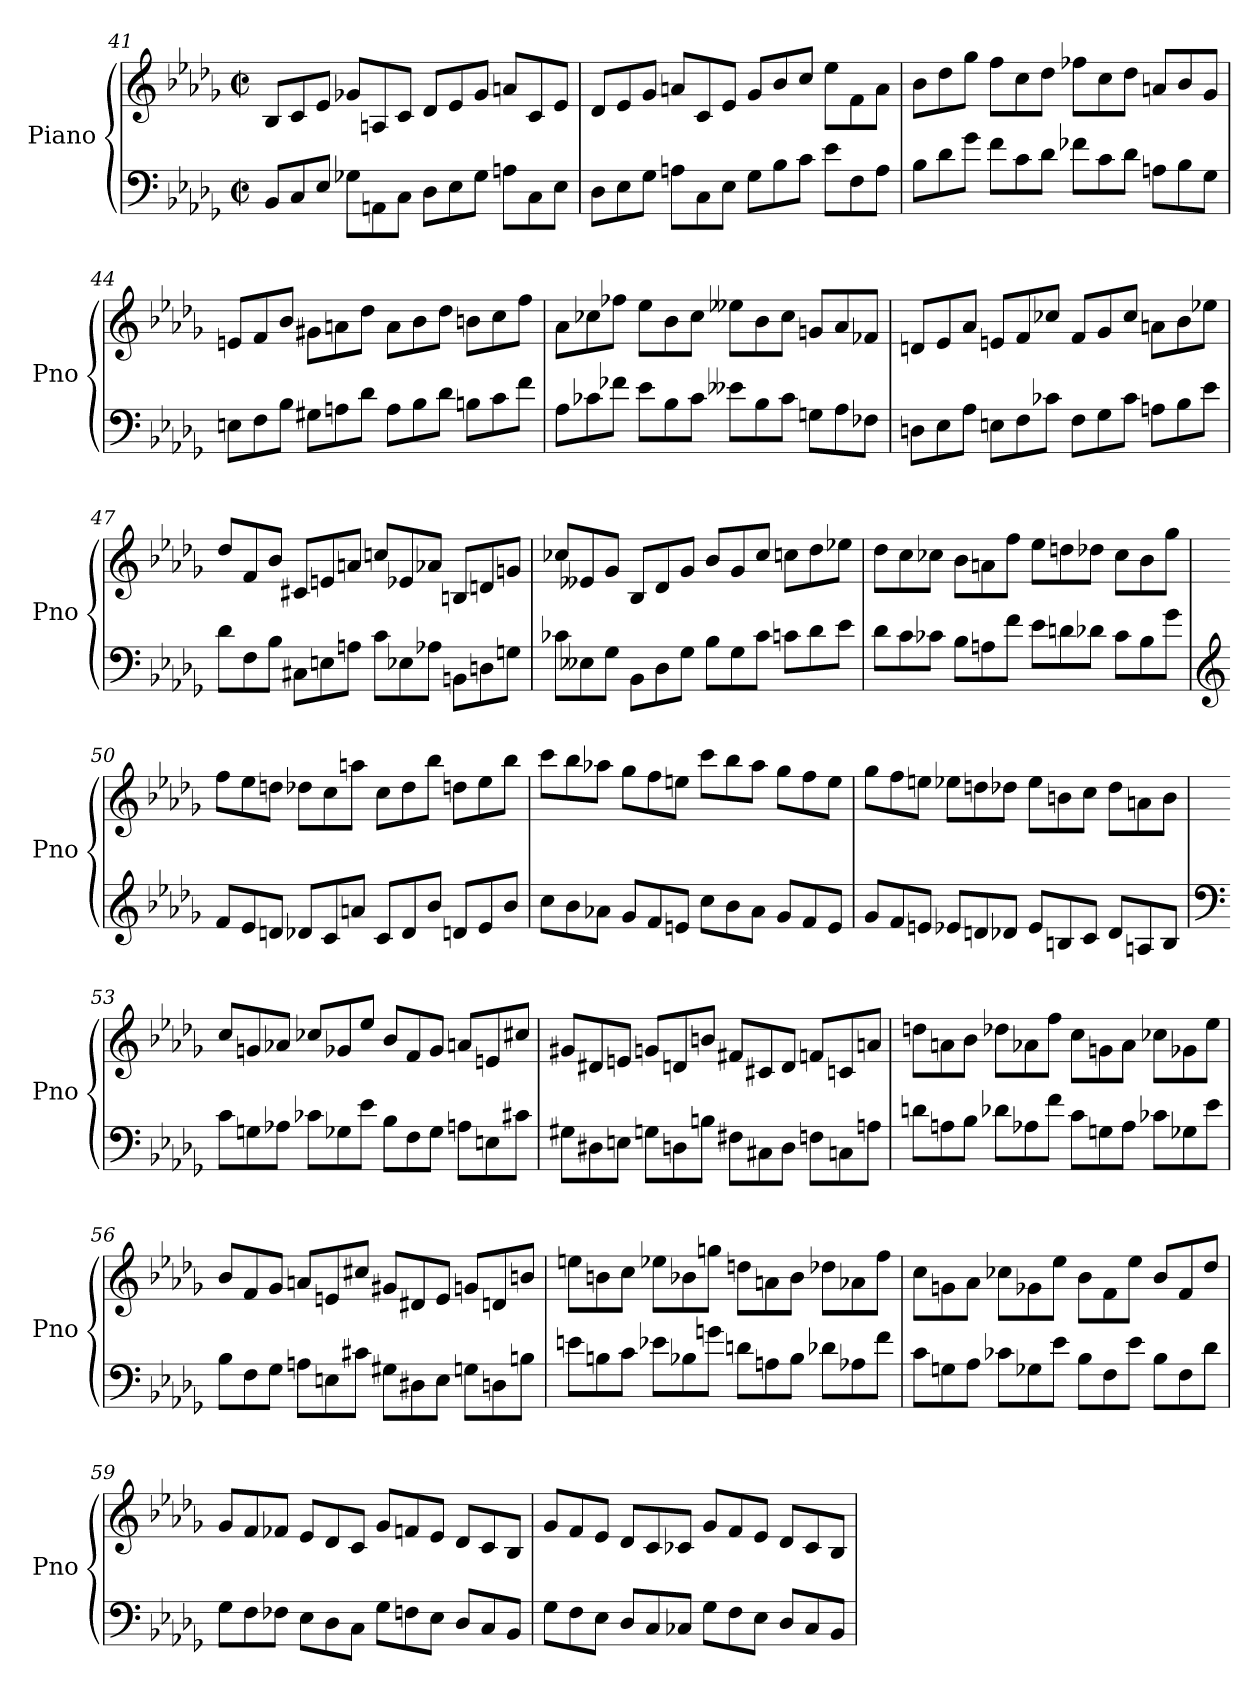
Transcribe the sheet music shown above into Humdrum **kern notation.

**kern	**kern
*part1	*part1
*staff2	*staff1
*I"Piano	*
*I'Pno	*
!!LO:LB:g=z
*clefF4	*clefG2
*k[b-e-a-d-g-]	*k[b-e-a-d-g-]
*M4/4	*M4/4
*met(c|)	*met(c|)
*Xtuplet	*Xtuplet
=41	=41
12BB-/L	12B-/L
12C/	12c/
12E-/J	12e-/J
12G-X\L	12g-X/L
12AAn\	12An/
12C\J	12c/J
12D-\L	12d-/L
12E-\	12e-/
12G-\J	12g-/J
12An\L	12an/L
12C\	12c/
12E-\J	12e-/J
=42	=42
12D-\L	12d-/L
12E-\	12e-/
12G-\J	12g-/J
12An\L	12an/L
12C\	12c/
12E-\J	12e-/J
12G-\L	12g-/L
12B-\	12b-/
12c\J	12cc/J
12e-\L	12ee-\L
12F\	12f\
12A\J	12a\J
=43	=43
12B-\L	12b-\L
12d-\	12dd-\
12g-\J	12gg-\J
12f\L	12ff\L
12c\	12cc\
12d-\J	12dd-\J
12f-X\L	12ff-X\L
12c\	12cc\
12d-\J	12dd-\J
12An\L	12an/L
12B-\	12b-/
12G-\J	12g-/J
!!LO:LB:g=z
=44	=44
12En\L	12en/L
12F\	12f/
12B-\J	12b-/J
12G#X\L	12g#X\L
12An\	12an\
12d-\J	12dd-\J
12A\L	12a\L
12B-\	12b-\
12d-\J	12dd-\J
12Bn\L	12bn\L
12c\	12cc\
12f\J	12ff\J
=45	=45
12A-\L	12a-\L
12c-X\	12cc-X\
12f-X\J	12ff-X\J
12e-\L	12ee-\L
12B-\	12b-\
12c-\J	12cc-\J
12e--X\L	12ee--X\L
12B-\	12b-\
12c-\J	12cc-\J
12Gn\L	12gn/L
12A-\	12a-/
12F-X\J	12f-X/J
=46	=46
12Dn\L	12dn/L
12E-\	12e-/
12A-\J	12a-/J
12En\L	12en/L
12F\	12f/
12c-X\J	12cc-X/J
12F\L	12f/L
12G-\	12g-/
12c-\J	12cc-/J
12An\L	12an\L
12B-\	12b-\
12e-\J	12ee-X\J
!!LO:LB:g=z
=47	=47
12d-\L	12dd-/L
12F\	12f/
12B-\J	12b-/J
12C#X\L	12c#X/L
12En\	12en/
12An\J	12an/J
12c\L	12ccn/L
12E-X\	12e-X/
12A-X\J	12a-X/J
12BBn\L	12Bn/L
12Dn\	12dn/
12Gn\J	12gn/J
=48	=48
12c-X\L	12cc-X/L
12E--X\	12e--X/
12G-\J	12g-/J
12BB-\L	12B-/L
12D-\	12d-/
12G-\J	12g-/J
12B-\L	12b-/L
12G-\	12g-/
12c-\J	12cc-/J
12cn\L	12ccn\L
12d-\	12dd-\
12e-\J	12ee-X\J
=49	=49
12d-\L	12dd-\L
12c\	12cc\
12c-X\J	12cc-X\J
12B-\L	12b-\L
12An\	12an\
12f\J	12ff\J
12e-\L	12ee-\L
12dn\	12ddn\
12d-X\J	12dd-X\J
12c-\L	12cc-\L
12B-\	12b-\
12g-\J	12gg-\J
!!LO:LB:g=z
=50	=50
*clefG2	*
12f/L	12ff\L
12e-/	12ee-\
12dn/J	12ddn\J
12d-X/L	12dd-X\L
12c/	12cc\
12an/J	12aan\J
12c/L	12cc\L
12d-/	12dd-\
12b-/J	12bb-\J
12dn/L	12ddn\L
12e-/	12ee-\
12b-/J	12bb-\J
=51	=51
12cc\L	12ccc\L
12b-\	12bb-\
12a-X\J	12aa-X\J
12g-/L	12gg-\L
12f/	12ff\
12en/J	12een\J
12cc\L	12ccc\L
12b-\	12bb-\
12a-\J	12aa-\J
12g-/L	12gg-\L
12f/	12ff\
12e/J	12ee\J
=52	=52
12g-/L	12gg-\L
12f/	12ff\
12en/J	12een\J
12e-X/L	12ee-X\L
12dn/	12ddn\
12d-X/J	12dd-X\J
12e-/L	12ee-\L
12Bn/	12bn\
12c/J	12cc\J
12d-/L	12dd-\L
12An/	12an\
12B/J	12b\J
!!LO:PB:g=z
=53	=53
*clefF4	*
12c\L	12cc/L
12Gn\	12gn/
12A-X\J	12a-X/J
12c-X\L	12cc-X/L
12G-X\	12g-X/
12e-\J	12ee-/J
12B-\L	12b-/L
12F\	12f/
12G-\J	12g-/J
12An\L	12an/L
12En\	12en/
12c#X\J	12cc#X/J
=54	=54
12G#X\L	12g#X/L
12D#X\	12d#X/
12En\J	12en/J
12Gn\L	12gn/L
12Dn\	12dn/
12Bn\J	12bn/J
12F#X\L	12f#X/L
12C#X\	12c#X/
12D\J	12d/J
12Fn\L	12fn/L
12Cn\	12cn/
12An\J	12an/J
=55	=55
12dn\L	12ddn\L
12An\	12an\
12B-\J	12b-\J
12d-X\L	12dd-X\L
12A-X\	12a-X\
12f\J	12ff\J
12c\L	12cc\L
12Gn\	12gn\
12A-\J	12a-\J
12c-X\L	12cc-X\L
12G-X\	12g-X\
12e-\J	12ee-\J
!!LO:LB:g=z
=56	=56
12B-\L	12b-/L
12F\	12f/
12G-\J	12g-/J
12An\L	12an/L
12En\	12en/
12c#X\J	12cc#X/J
12G#X\L	12g#X/L
12D#X\	12d#X/
12E\J	12e/J
12Gn\L	12gn/L
12Dn\	12dn/
12Bn\J	12bn/J
=57	=57
12en\L	12een\L
12Bn\	12bn\
12c\J	12cc\J
12e-X\L	12ee-X\L
12B-X\	12b-X\
12gn\J	12ggn\J
12dn\L	12ddn\L
12An\	12an\
12B-\J	12b-\J
12d-X\L	12dd-X\L
12A-X\	12a-X\
12f\J	12ff\J
=58	=58
12c\L	12cc\L
12Gn\	12gn\
12A-\J	12a-\J
12c-X\L	12cc-X\L
12G-X\	12g-X\
12e-\J	12ee-\J
12B-\L	12b-\L
12F\	12f\
12e-\J	12ee-\J
12B-\L	12b-/L
12F\	12f/
12d-\J	12dd-/J
!!LO:LB:g=z
=59	=59
12G-\L	12g-/L
12F\	12f/
12F-X\J	12f-X/J
12E-\L	12e-/L
12D-\	12d-/
12C\J	12c/J
12G-\L	12g-/L
12Fn\	12fn/
12E-\J	12e-/J
12D-/L	12d-/L
12C/	12c/
12BB-/J	12B-/J
=60	=60
12G-\L	12g-/L
12F\	12f/
12E-\J	12e-/J
12D-/L	12d-/L
12C/	12c/
12C-X/J	12c-X/J
12G-\L	12g-/L
12F\	12f/
12E-\J	12e-/J
12D-/L	12d-/L
12C-/	12c-/
12BB-/J	12B-/J
=	=
*-	*-
